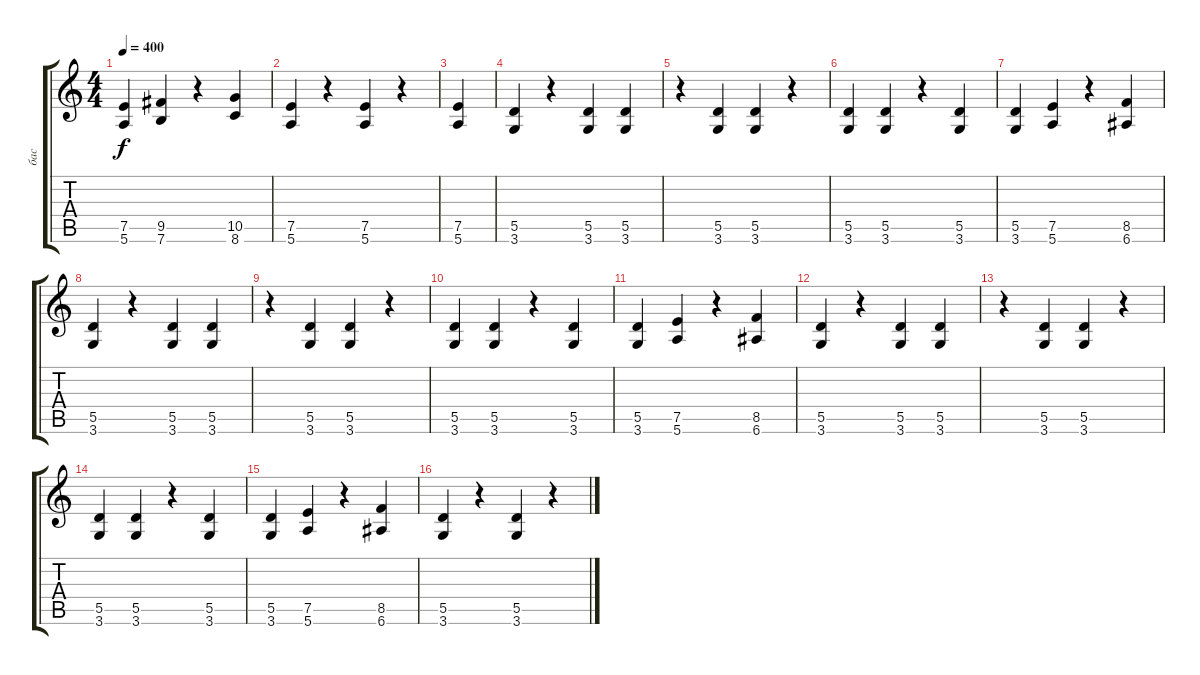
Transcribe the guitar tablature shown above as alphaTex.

\track ("бас" "бас") {instrument acousticbass}
\staff {score tabs}
\tuning (E4 B3 G3 D3 A2 E2) {hide}
\ts (4 4)
\tempo 400
\clef g2
\ks c
(7.5 5.6).4{dy f} (9.5 7.6).4 r.4 (10.5 8.6).4 |
(7.5 5.6).4 r.4 (7.5 5.6).4 r.4 |
(7.5 5.6).4 |
(5.5 3.6).4 r.4 (5.5 3.6).4 (5.5 3.6).4 |
r.4 (5.5 3.6).4 (5.5 3.6).4 r.4 |
(5.5 3.6).4 (5.5 3.6).4 r.4 (5.5 3.6).4 |
(5.5 3.6).4 (7.5 5.6).4 r.4 (8.5 6.6).4 |
(5.5 3.6).4 r.4 (5.5 3.6).4 (5.5 3.6).4 |
r.4 (5.5 3.6).4 (5.5 3.6).4 r.4 |
(5.5 3.6).4 (5.5 3.6).4 r.4 (5.5 3.6).4 |
(5.5 3.6).4 (7.5 5.6).4 r.4 (8.5 6.6).4 |
(5.5 3.6).4 r.4 (5.5 3.6).4 (5.5 3.6).4 |
r.4 (5.5 3.6).4 (5.5 3.6).4 r.4 |
(5.5 3.6).4 (5.5 3.6).4 r.4 (5.5 3.6).4 |
(5.5 3.6).4 (7.5 5.6).4 r.4 (8.5 6.6).4 |
(5.5 3.6).4 r.4 (5.5 3.6).4 r.4
